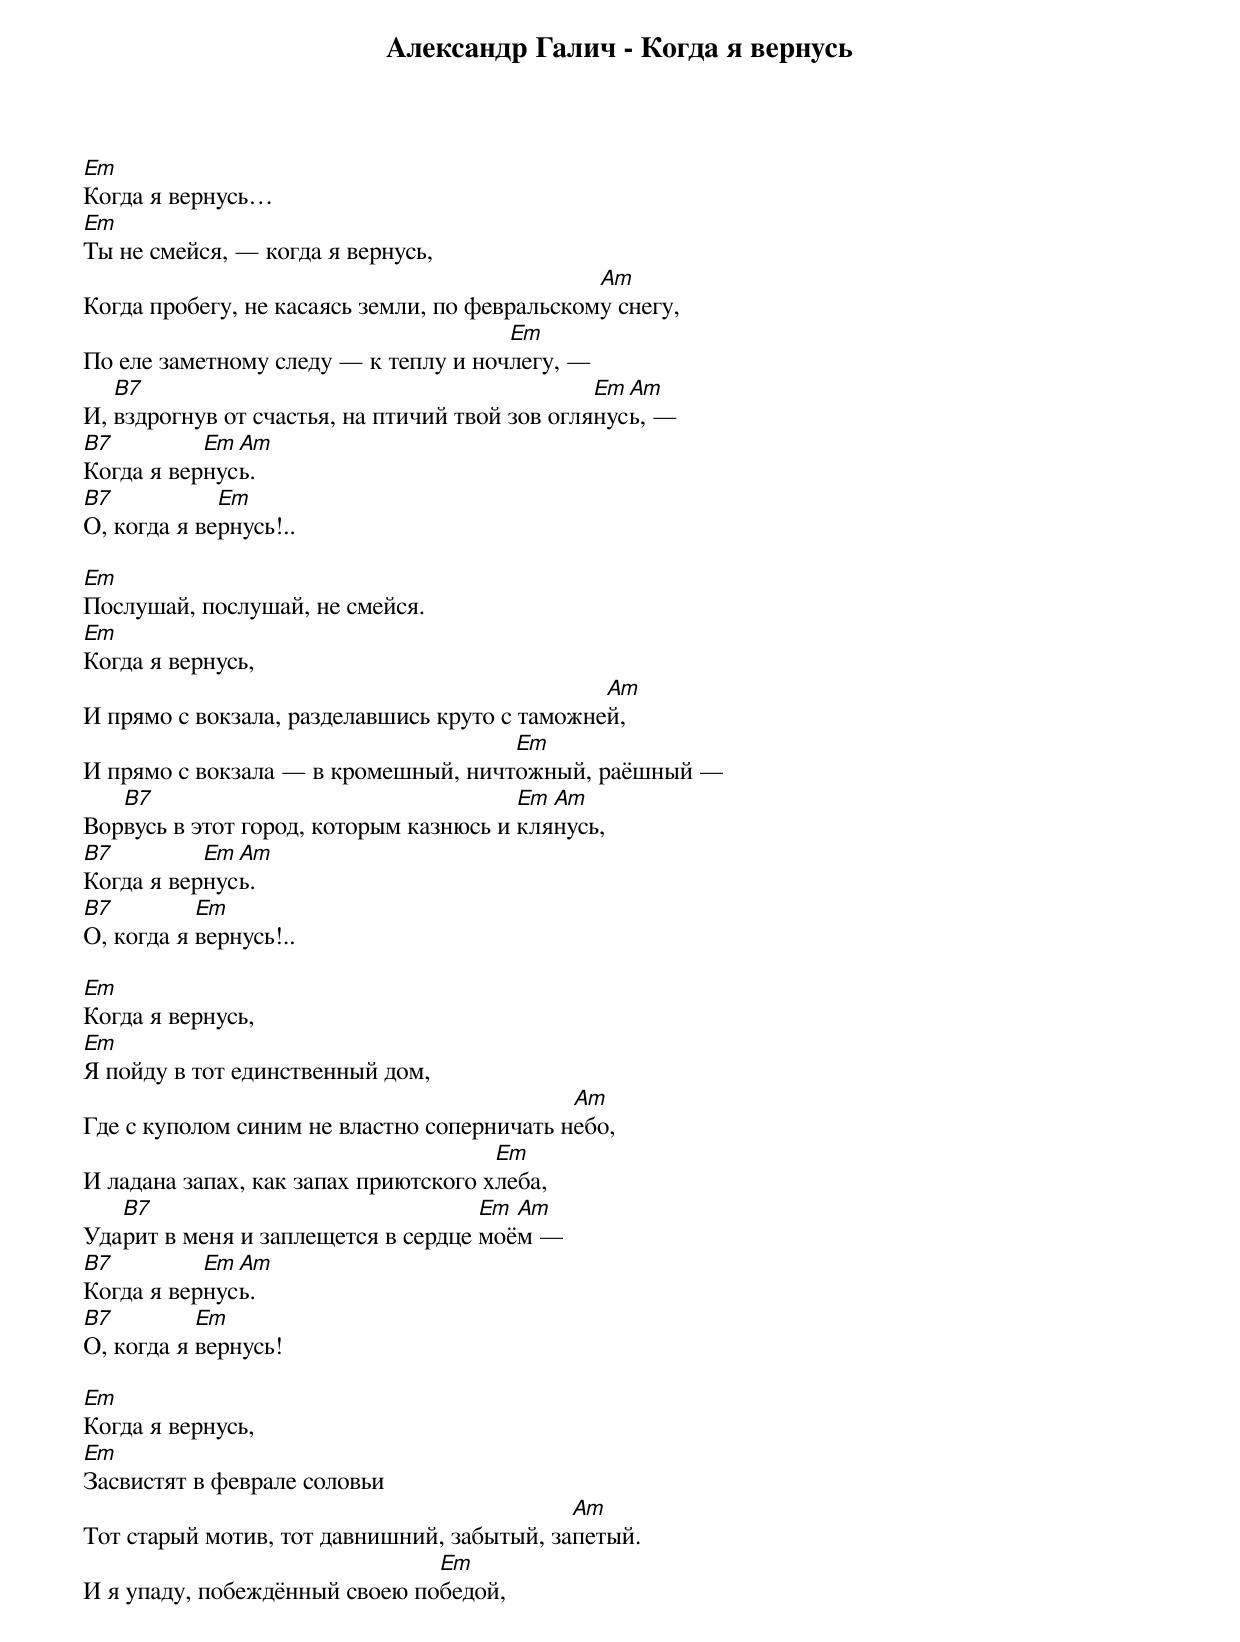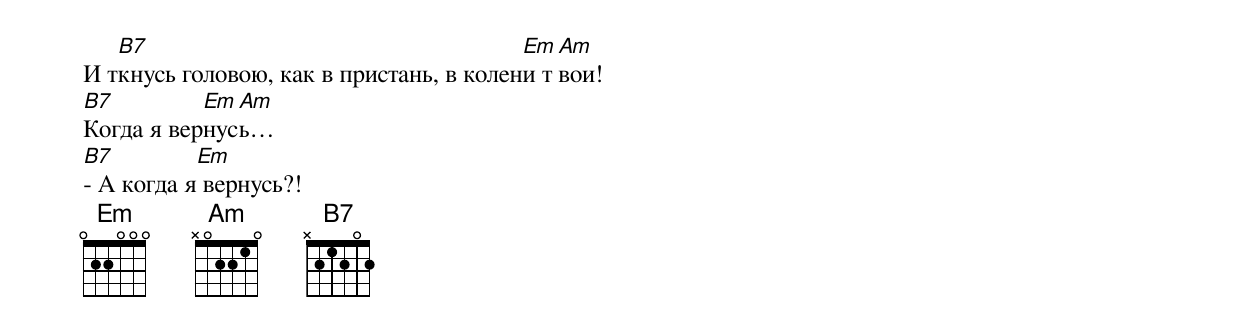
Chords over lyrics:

Александр Галич - Когда я вернусь

Em
Когда я вернусь…
Em
Ты не смейся, — когда я вернусь,
                                               Am
Когда пробегу, не касаясь земли, по февральскому снегу,
                                      Em
По еле заметному следу — к теплу и ночлегу, —
   B7                                           Em Am
И, вздрогнув от счастья, на птичий твой зов оглянусь, —
B7         Em Am
Когда я вернусь.
B7           Em
О, когда я вернусь!..

Em
Послушай, послушай, не смейся.
Em
Когда я вернусь,
                                               Am
И прямо с вокзала, разделавшись круто с таможней,
                                     Em
И прямо с вокзала — в кромешный, ничтожный, раёшный —
   B7                                   Em Am
Ворвусь в этот город, которым казнюсь и клянусь,
B7         Em Am
Когда я вернусь.
B7         Em
О, когда я вернусь!..

Em
Когда я вернусь,
Em
Я пойду в тот единственный дом,
                                            Am
Где с куполом синим не властно соперничать небо,
                                      Em
И ладана запах, как запах приютского хлеба,
   B7                               Em Am
Ударит в меня и заплещется в сердце моём —
B7         Em Am
Когда я вернусь.
B7         Em
О, когда я вернусь!

Em
Когда я вернусь,
Em
Засвистят в феврале соловьи
                                            Am
Тот старый мотив, тот давнишний, забытый, запетый.
                               Em
И я упаду, побеждённый своею победой,
   B7                                    Em Am
И ткнусь головою, как в пристань, в колени твои!
B7         Em Am
Когда я вернусь…
B7         Em
- А когда я вернусь?!
